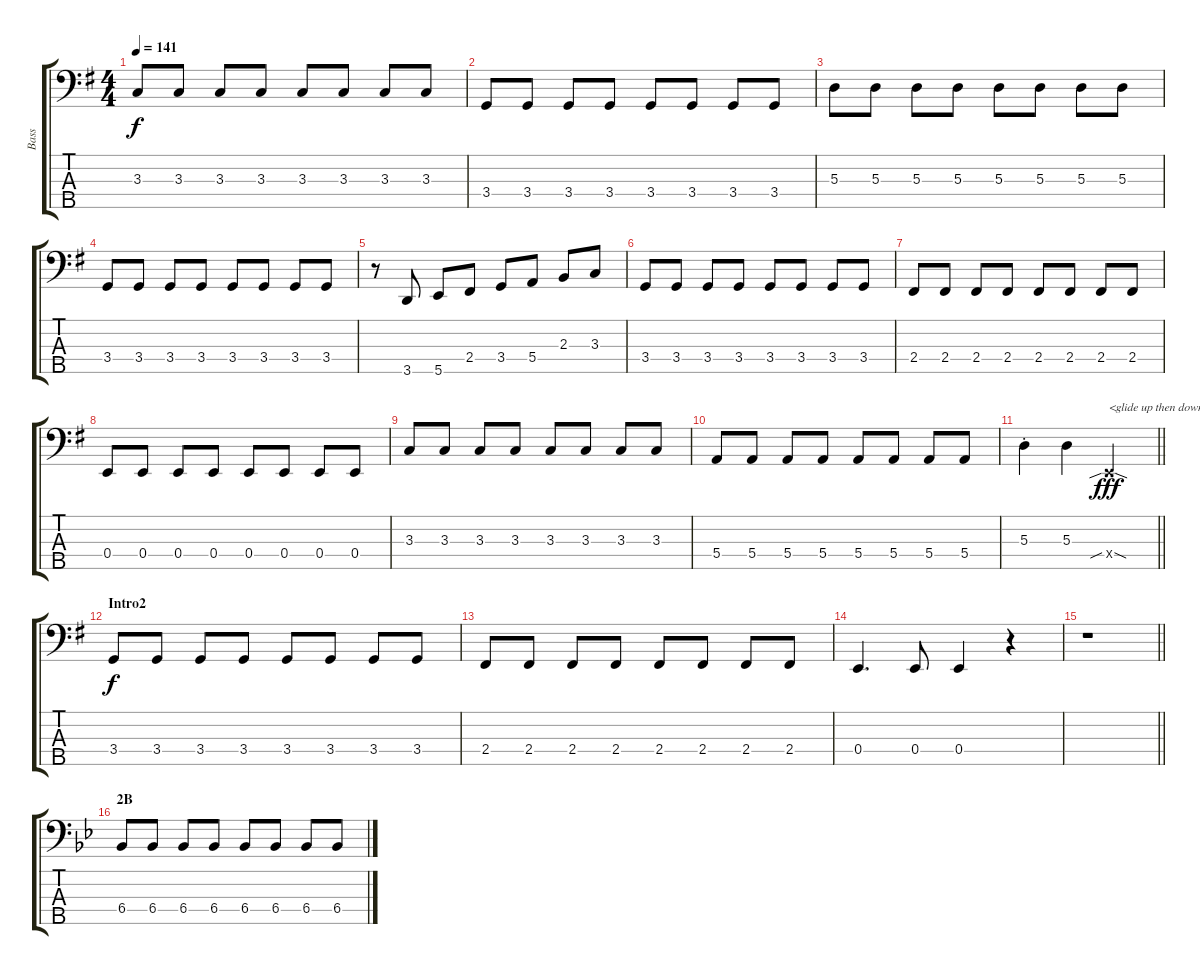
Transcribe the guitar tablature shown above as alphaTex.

\track ("Bass" "Bass") {instrument electricbassfinger}
\staff {score tabs}
\tuning (G2 D2 A1 E1 B0) {hide}
\ts (4 4)
\tempo 141
\clef f4
\ks g
3.3.8{dy f} 3.3.8 3.3.8 3.3.8 3.3.8 3.3.8 3.3.8 3.3.8 |
3.4.8 3.4.8 3.4.8 3.4.8 3.4.8 3.4.8 3.4.8 3.4.8 |
5.3.8 5.3.8 5.3.8 5.3.8 5.3.8 5.3.8 5.3.8 5.3.8 |
3.4.8 3.4.8 3.4.8 3.4.8 3.4.8 3.4.8 3.4.8 3.4.8 |
r.8 3.5.8 5.5.8 2.4.8 3.4.8 5.4.8 2.3.8 3.3.8 |
3.4.8 3.4.8 3.4.8 3.4.8 3.4.8 3.4.8 3.4.8 3.4.8 |
2.4.8 2.4.8 2.4.8 2.4.8 2.4.8 2.4.8 2.4.8 2.4.8 |
0.4.8 0.4.8 0.4.8 0.4.8 0.4.8 0.4.8 0.4.8 0.4.8 |
3.3.8 3.3.8 3.3.8 3.3.8 3.3.8 3.3.8 3.3.8 3.3.8 |
5.4.8 5.4.8 5.4.8 5.4.8 5.4.8 5.4.8 5.4.8 5.4.8 |
\barLineRight lightlight
5.3{st}.4 5.3.4 0.4{sib sod x}.2{txt "<glide up then down>" dy fff} |
\section ("" "Intro2")
3.4.8{dy f} 3.4.8 3.4.8 3.4.8 3.4.8 3.4.8 3.4.8 3.4.8 |
2.4.8 2.4.8 2.4.8 2.4.8 2.4.8 2.4.8 2.4.8 2.4.8 |
0.4.4{d} 0.4.8 0.4.4 r.4 |
\barLineRight lightlight
r.1 |
\section ("" "2B")
\ks bb
6.4.8 6.4.8 6.4.8 6.4.8 6.4.8 6.4.8 6.4.8 6.4.8
